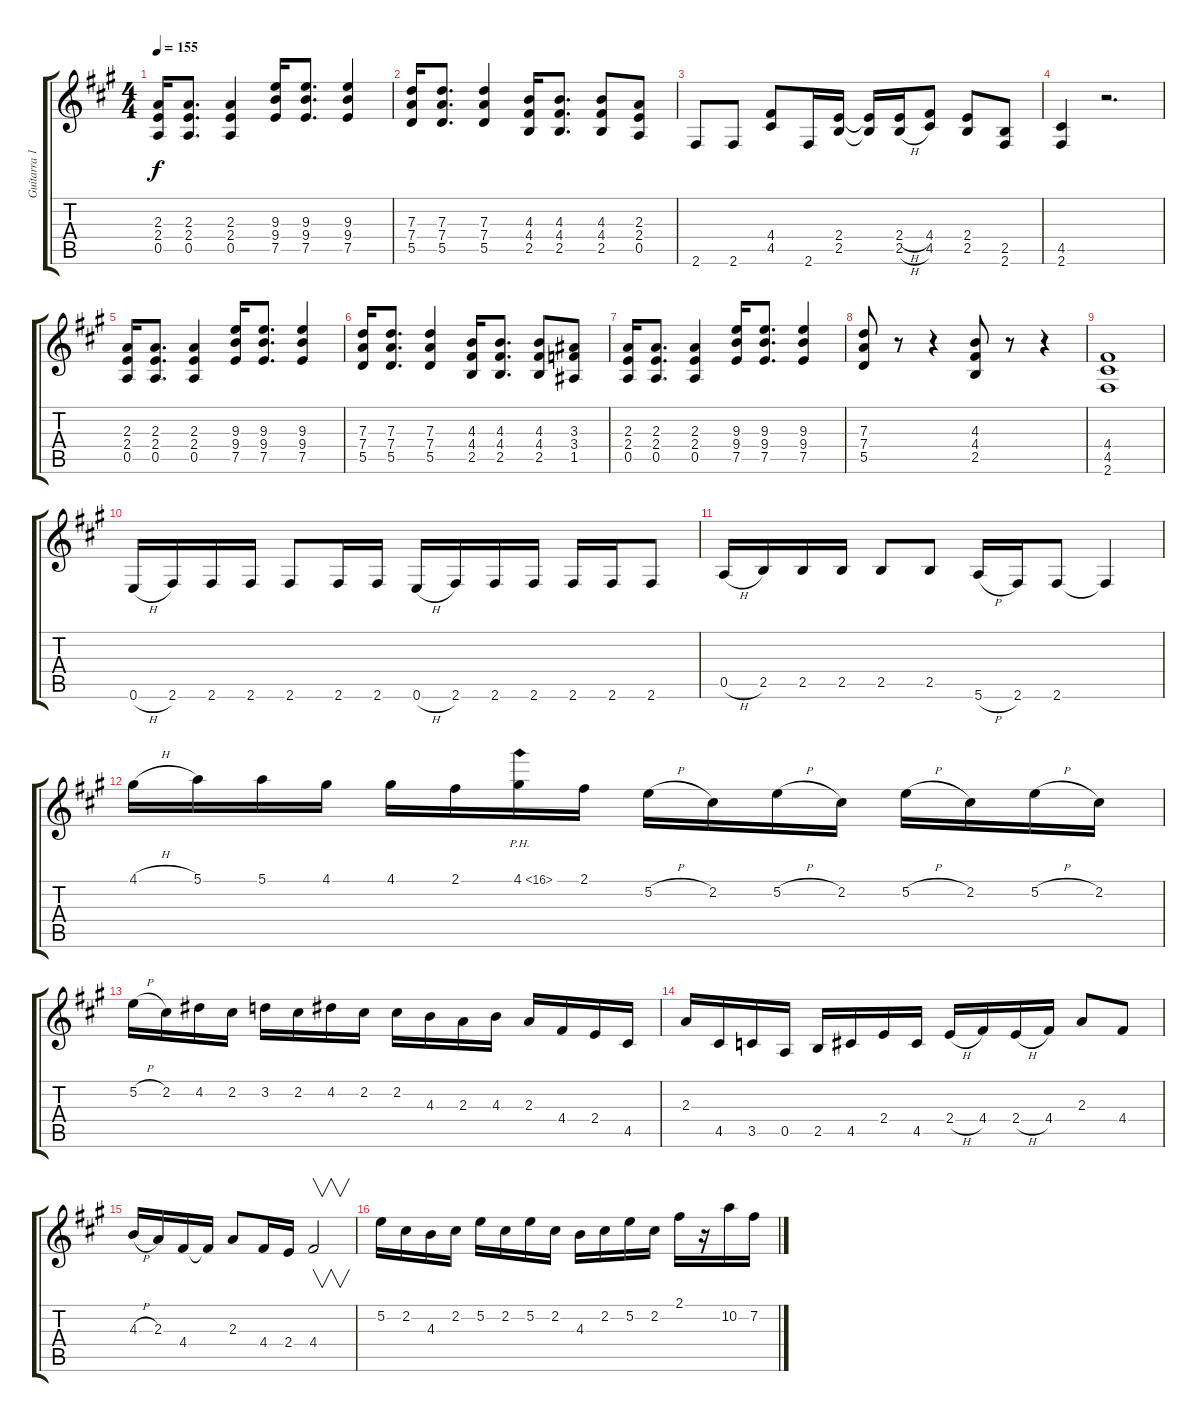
\track ("Guitarra 1" "Guitarra 1") {instrument distortionguitar}
\staff {score tabs}
\tuning (E4 B3 G3 D3 A2 E2) {hide}
\ts (4 4)
\tempo 155
\clef g2
\ks f#minor
(2.3 2.4 0.5).16{dy f} (2.3 2.4 0.5).8{d} (2.3 2.4 0.5).4 (9.3 9.4 7.5).16 (9.3 9.4 7.5).8{d} (9.3 9.4 7.5).4 |
(7.3 7.4 5.5).16 (7.3 7.4 5.5).8{d} (7.3 7.4 5.5).4 (4.3 4.4 2.5).16 (4.3 4.4 2.5).8{d} (4.3 4.4 2.5).8 (2.3 2.4 0.5).8 |
2.6.8 2.6.8 (4.4 4.5).8 2.6.16 (2.4 2.5).16 (2.4{t} 2.5{t}).16 (2.4{h} 2.5{h}).16 (4.4 4.5).8 (2.4 2.5).8 (2.5 2.6).8 |
(4.5 2.6).4 r.2{d} |
(2.3 2.4 0.5).16 (2.3 2.4 0.5).8{d} (2.3 2.4 0.5).4 (9.3 9.4 7.5).16 (9.3 9.4 7.5).8{d} (9.3 9.4 7.5).4 |
(7.3 7.4 5.5).16 (7.3 7.4 5.5).8{d} (7.3 7.4 5.5).4 (4.3 4.4 2.5).16 (4.3 4.4 2.5).8{d} (4.3 4.4 2.5).8 (3.3 3.4 1.5).8 |
(2.3 2.4 0.5).16 (2.3 2.4 0.5).8{d} (2.3 2.4 0.5).4 (9.3 9.4 7.5).16 (9.3 9.4 7.5).8{d} (9.3 9.4 7.5).4 |
(7.3 7.4 5.5).8 r.8 r.4 (4.3 4.4 2.5).8 r.8 r.4 |
(4.4 4.5 2.6).1 |
0.6{h}.16 2.6.16 2.6.16 2.6.16 2.6.8 2.6.16 2.6.16 0.6{h}.16 2.6.16 2.6.16 2.6.16 2.6.16 2.6.16 2.6.8 |
0.5{h}.16 2.5.16 2.5.16 2.5.16 2.5.8 2.5.8 5.6{h}.16 2.6.16 2.6.8 2.6{t}.4 |
4.1{h}.16 5.1.16 5.1.16 4.1.16 4.1.16 2.1.16 4.1{ph 12}.16 2.1.16 5.2{h}.16 2.2.16 5.2{h}.16 2.2.16 5.2{h}.16 2.2.16 5.2{h}.16 2.2.16 |
5.2{h}.16 2.2.16 4.2.16 2.2.16 3.2.16 2.2.16 4.2.16 2.2.16 2.2.16 4.3.16 2.3.16 4.3.16 2.3.16 4.4.16 2.4.16 4.5.16 |
2.3.16 4.5.16 3.5.16 0.5.16 2.5.16 4.5.16 2.4.16 4.5.16 2.4{h}.16 4.4.16 2.4{h}.16 4.4.16 2.3.8 4.4.8 |
4.3{h}.16 2.3.16 4.4.16 4.4{t}.16 2.3.8 4.4.16 2.4.16 4.4.2{v} |
5.2.16 2.2.16 4.3.16 2.2.16 5.2.16 2.2.16 5.2.16 2.2.16 4.3.16 2.2.16 5.2.16 2.2.16 2.1.16 r.16 10.2.16 7.2.16
